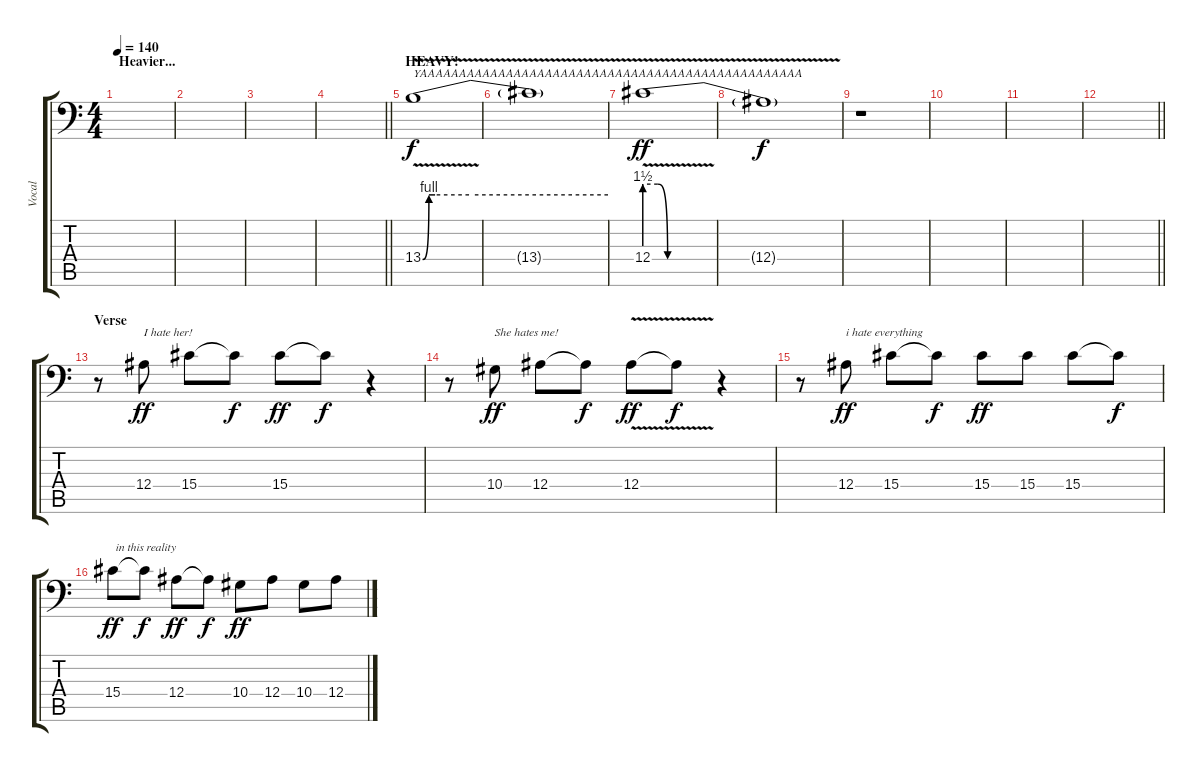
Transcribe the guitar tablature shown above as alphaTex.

\track ("Vocal" "Vocal") {instrument tenorsax}
\staff {score tabs}
\tuning (C4 G3 Eb3 Bb2 F2 Bb1) {hide}
\ts (4 4)
\section ("" "Heavier...")
\tempo 140
\clef f4
\ks c
|
|
|
\barLineRight lightlight
|
\section ("" "HEAVY!")
13.4{be (custom 0 0 2 4 4 4 15 4 60 4) v}.1{txt "YAAAAAAAAAAAAAAAAAAAAAAAAAAAAAAAAAAAAAAAAAAAAAAAAA" volume 7} |
13.4{t}.1{dy f} |
12.4{be (custom 0 6 4 6 7 0 30 0 60 0) v}.1{dy ff} |
12.4{t}.1{dy f} |
r.1{volume 10} |
|
|
\barLineRight lightlight
|
\section ("" "Verse")
r.8 12.4.8{txt "I hate her!" dy ff} 15.4.8 15.4{t}.8{dy f} 15.4.8{dy ff} 15.4{t}.8{dy f} r.4 |
r.8 10.4.8{txt "She hates me!" dy ff} 12.4.8 12.4{t}.8{dy f} 12.4{v}.8{dy ff} 12.4{t}.8{dy f} r.4 |
r.8 12.4.8{txt "i hate everything" dy ff} 15.4.8 15.4{t}.8{dy f} 15.4.8{dy ff} 15.4.8 15.4.8 15.4{t}.8{dy f} |
15.4.8{txt " in this reality" dy ff} 15.4{t}.8{dy f} 12.4.8{dy ff} 12.4{t}.8{dy f} 10.4.8{dy ff} 12.4.8 10.4.8 12.4.8
